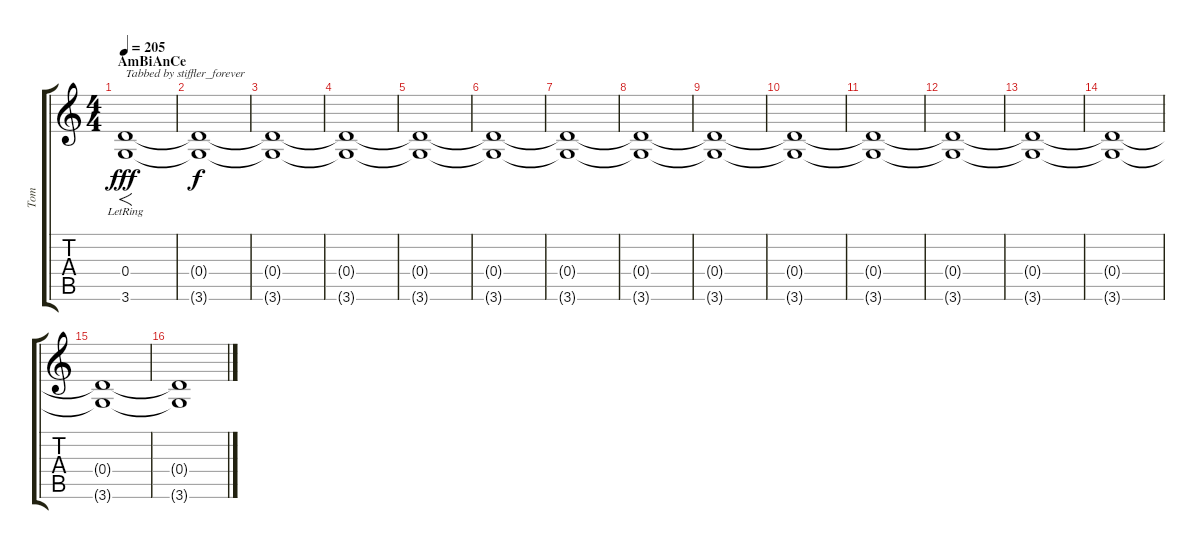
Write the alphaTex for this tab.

\track ("Tom" "Tom") {instrument overdrivenguitar}
\staff {score tabs}
\tuning (E4 B3 G3 D3 A2 E2) {hide}
\ts (4 4)
\section ("" "AmBiAnCe")
\tempo 205
\clef g2
\ks c
(0.4{lr} 3.6{lr}).1{f txt "Tabbed by stiffler_forever" dy fff volume 16 instrument fx6goblins} |
(0.4{t} 3.6{t}).1{dy f} |
(0.4{t} 3.6{t}).1 |
(0.4{t} 3.6{t}).1 |
(0.4{t} 3.6{t}).1 |
(0.4{t} 3.6{t}).1 |
(0.4{t} 3.6{t}).1 |
(0.4{t} 3.6{t}).1 |
(0.4{t} 3.6{t}).1 |
(0.4{t} 3.6{t}).1 |
(0.4{t} 3.6{t}).1 |
(0.4{t} 3.6{t}).1 |
(0.4{t} 3.6{t}).1 |
(0.4{t} 3.6{t}).1 |
(0.4{t} 3.6{t}).1 |
(0.4{t} 3.6{t}).1
